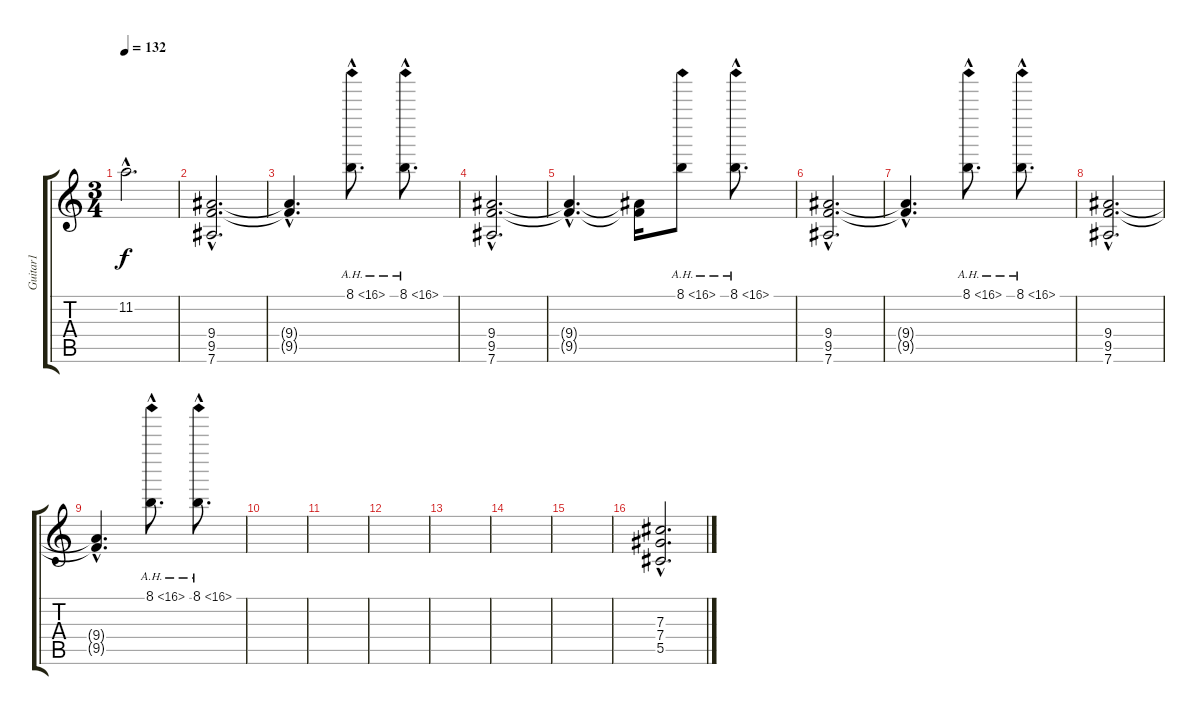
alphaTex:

\track ("Guitar1" "Guitar1") {instrument distortionguitar}
\staff {score tabs}
\tuning (Eb4 Bb3 Gb3 Db3 Ab2 Eb2) {hide}
\ts (3 4)
\tempo 132
\clef g2
\ks c
11.2{hac}.2{d dy f} |
(9.4{hac} 9.5{hac} 7.6{hac}).2{d} |
(9.4{hac t} 9.5{hac t}).4{d} 8.1{ah 8 hac}.8{d} 8.1{ah 8 hac}.8{d} |
(9.4{hac} 9.5{hac} 7.6{hac}).2{d} |
(9.4{hac t} 9.5{hac t}).4{d} (9.4{t} 9.5{t}).16 8.1{ah 8}.8 8.1{ah 8 hac}.8{d} |
(9.4{hac} 9.5{hac} 7.6{hac}).2{d} |
(9.4{hac t} 9.5{hac t}).4{d} 8.1{ah 8 hac}.8{d} 8.1{ah 8 hac}.8{d} |
(9.4{hac} 9.5{hac} 7.6{hac}).2{d} |
(9.4{hac t} 9.5{hac t}).4{d} 8.1{ah 8 hac}.8{d} 8.1{ah 8 hac}.8{d} |
|
|
|
|
|
|
(7.3{hac} 7.4{hac} 5.5{hac}).2{d}
